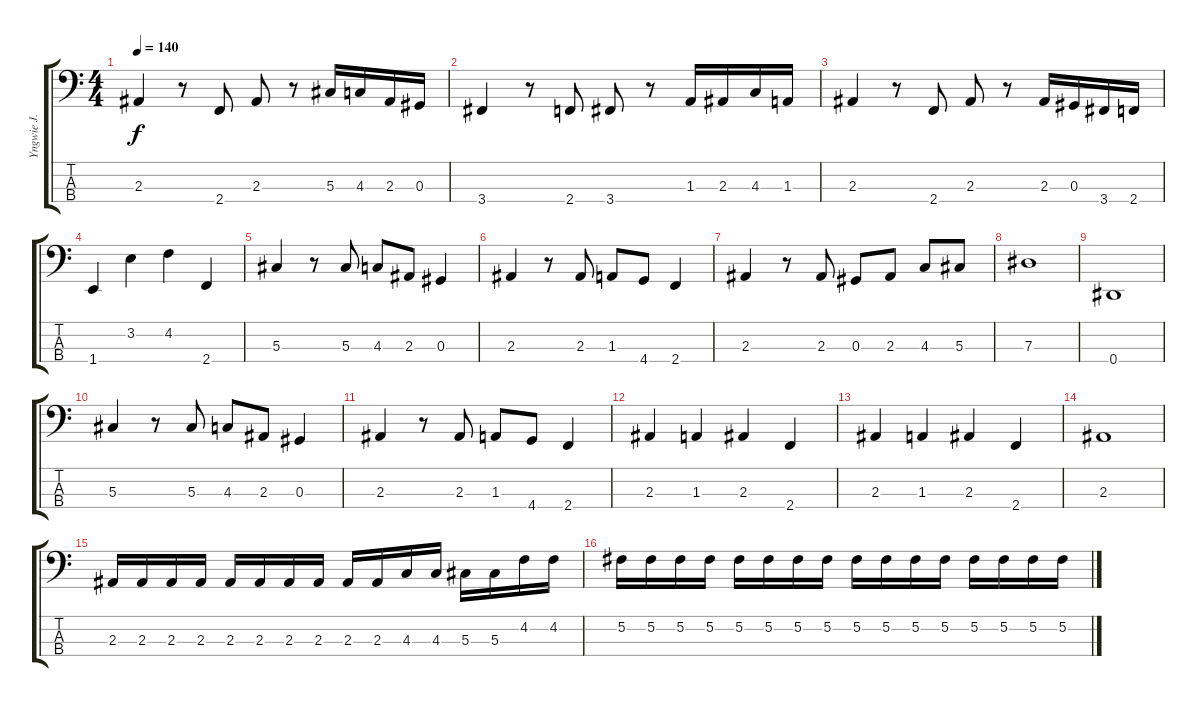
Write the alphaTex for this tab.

\track ("Yngwie J. Malmsteen" "Yngwie J. ") {instrument electricbassfinger}
\staff {score tabs}
\tuning (Gb2 Db2 Ab1 Eb1) {hide}
\ts (4 4)
\tempo 140
\clef f4
\ks c
2.3.4{dy f} r.8 2.4.8 2.3.8 r.8 5.3.16 4.3.16 2.3.16 0.3.16 |
3.4.4 r.8 2.4.8 3.4.8 r.8 1.3.16 2.3.16 4.3.16 1.3.16 |
2.3.4 r.8 2.4.8 2.3.8 r.8 2.3.16 0.3.16 3.4.16 2.4.16 |
1.4.4 3.2.4 4.2.4 2.4.4 |
5.3.4 r.8 5.3.8 4.3.8 2.3.8 0.3.4 |
2.3.4 r.8 2.3.8 1.3.8 4.4.8 2.4.4 |
2.3.4 r.8 2.3.8 0.3.8 2.3.8 4.3.8 5.3.8 |
7.3.1 |
0.4.1 |
5.3.4 r.8 5.3.8 4.3.8 2.3.8 0.3.4 |
2.3.4 r.8 2.3.8 1.3.8 4.4.8 2.4.4 |
2.3.4 1.3.4 2.3.4 2.4.4 |
2.3.4 1.3.4 2.3.4 2.4.4 |
2.3.1 |
2.3.16 2.3.16 2.3.16 2.3.16 2.3.16 2.3.16 2.3.16 2.3.16 2.3.16 2.3.16 4.3.16 4.3.16 5.3.16 5.3.16 4.2.16 4.2.16 |
5.2.16 5.2.16 5.2.16 5.2.16 5.2.16 5.2.16 5.2.16 5.2.16 5.2.16 5.2.16 5.2.16 5.2.16 5.2.16 5.2.16 5.2.16 5.2.16
